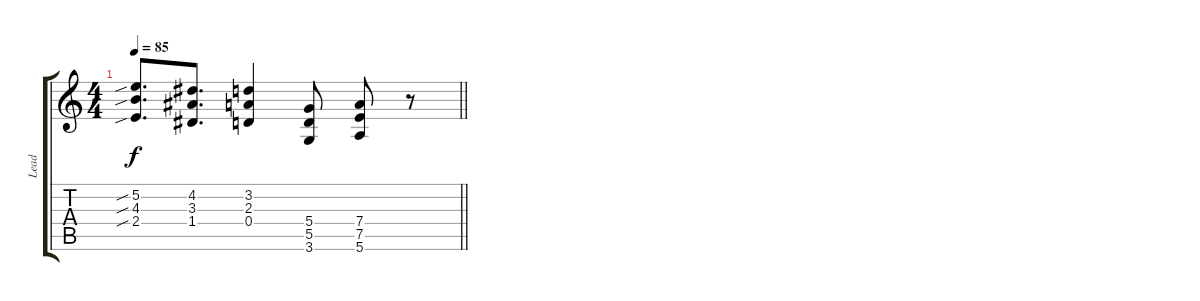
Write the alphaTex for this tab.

\track ("Lead" "Lead") {instrument distortionguitar}
\staff {score tabs}
\tuning (E4 B3 G3 D3 A2 E2) {hide}
\ts (4 4)
\tempo 85
\clef g2
\barLineRight lightlight
\ks c
(5.2{sib} 4.3{sib} 2.4{sib}).8{d dy f} (4.2 3.3 1.4).8{d} (3.2 2.3 0.4).4 (5.4 5.5 3.6).8 (7.4 7.5 5.6).8 r.8
